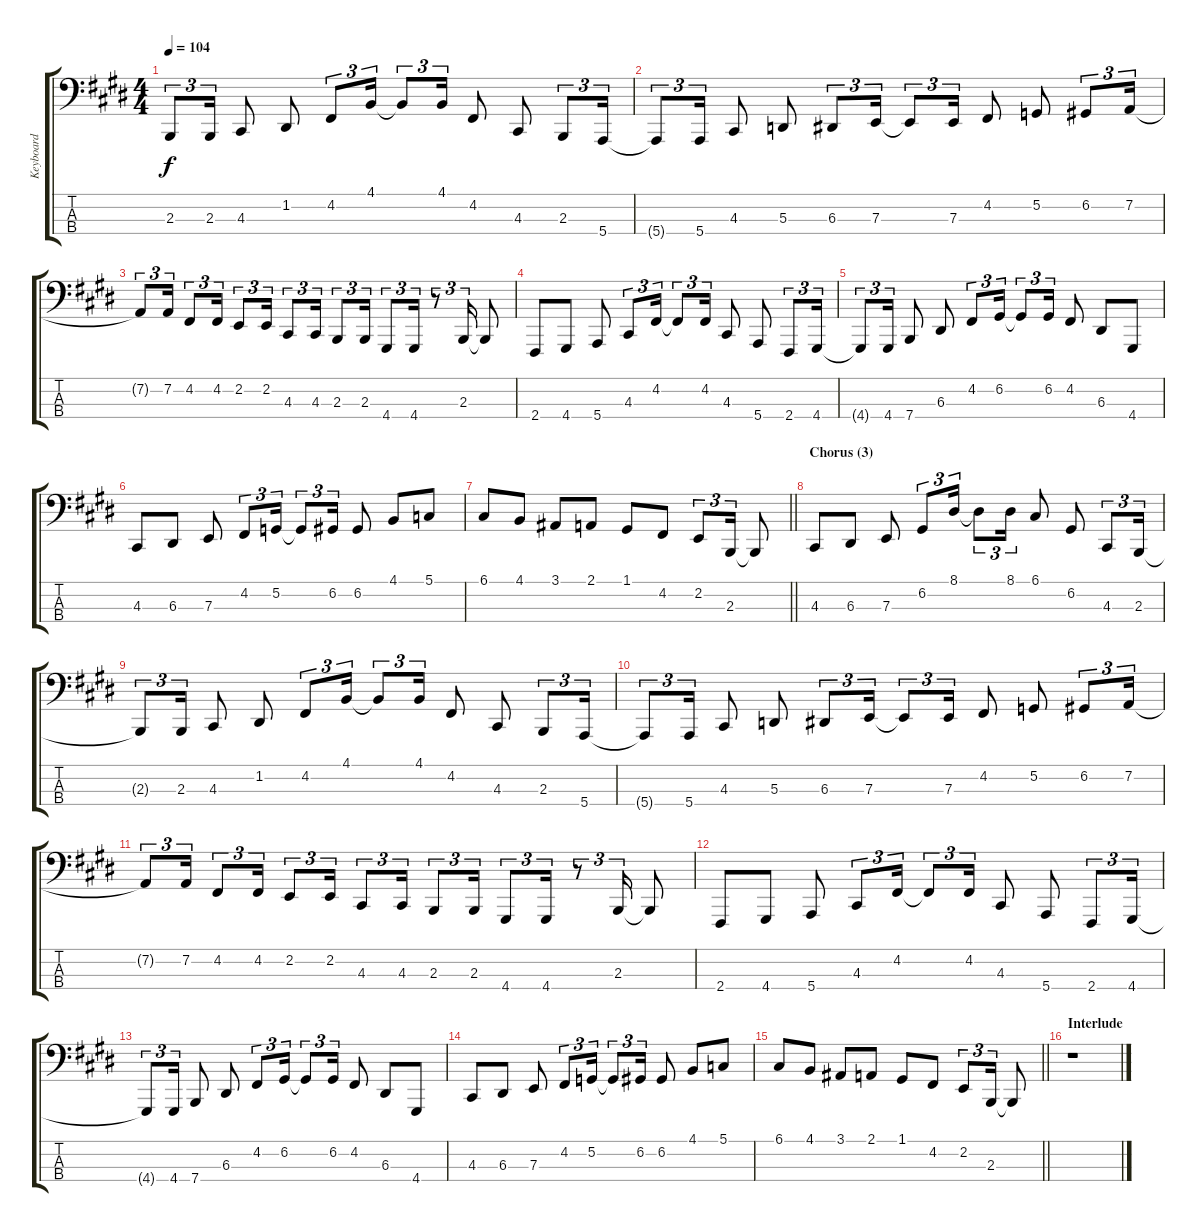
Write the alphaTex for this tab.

\track ("Keyboard" "Keyboard") {instrument drawbarorgan}
\staff {score tabs}
\tuning (G2 D2 A1 E1) {hide}
\ts (4 4)
\tempo 104
\clef f4
\ks c#minor
2.3{t}.8{tu (3 2) dy f} 2.3.16{tu (3 2)} 4.3.8 1.2.8 4.2.8{tu (3 2)} 4.1.16{tu (3 2)} 4.1{t}.8{tu (3 2)} 4.1.16{tu (3 2)} 4.2.8 4.3.8 2.3.8{tu (3 2)} 5.4.16{tu (3 2)} |
5.4{t}.8{tu (3 2)} 5.4.16{tu (3 2)} 4.3.8 5.3.8 6.3.8{tu (3 2)} 7.3.16{tu (3 2)} 7.3{t}.8{tu (3 2)} 7.3.16{tu (3 2)} 4.2.8 5.2.8 6.2.8{tu (3 2)} 7.2.16{tu (3 2)} |
7.2{t}.8{tu (3 2)} 7.2.16{tu (3 2)} 4.2.8{tu (3 2)} 4.2.16{tu (3 2)} 2.2.8{tu (3 2)} 2.2.16{tu (3 2)} 4.3.8{tu (3 2)} 4.3.16{tu (3 2)} 2.3.8{tu (3 2)} 2.3.16{tu (3 2)} 4.4.8{tu (3 2)} 4.4.16{tu (3 2)} r.8{tu (3 2)} 2.3.16{tu (3 2)} 2.3{t}.8 |
2.4.8 4.4.8 5.4.8 4.3.8{tu (3 2)} 4.2.16{tu (3 2)} 4.2{t}.8{tu (3 2)} 4.2.16{tu (3 2)} 4.3.8 5.4.8 2.4.8{tu (3 2)} 4.4.16{tu (3 2)} |
4.4{t}.8{tu (3 2)} 4.4.16{tu (3 2)} 7.4.8 6.3.8 4.2.8{tu (3 2)} 6.2.16{tu (3 2)} 6.2{t}.8{tu (3 2)} 6.2.16{tu (3 2)} 4.2.8 6.3.8 4.4.8 |
4.3.8 6.3.8 7.3.8 4.2.8{tu (3 2)} 5.2.16{tu (3 2)} 5.2{t}.8{tu (3 2)} 6.2.16{tu (3 2)} 6.2.8 4.1.8 5.1.8 |
\barLineRight lightlight
6.1.8 4.1.8 3.1.8 2.1.8 1.1.8 4.2.8 2.2.8{tu (3 2)} 2.3.16{tu (3 2)} 2.3{t}.8 |
\section ("" "Chorus (3)")
4.3.8 6.3.8 7.3.8 6.2.8{tu (3 2)} 8.1.16{tu (3 2)} 8.1{t}.8{tu (3 2)} 8.1.16{tu (3 2)} 6.1.8 6.2.8 4.3.8{tu (3 2)} 2.3.16{tu (3 2)} |
2.3{t}.8{tu (3 2)} 2.3.16{tu (3 2)} 4.3.8 1.2.8 4.2.8{tu (3 2)} 4.1.16{tu (3 2)} 4.1{t}.8{tu (3 2)} 4.1.16{tu (3 2)} 4.2.8 4.3.8 2.3.8{tu (3 2)} 5.4.16{tu (3 2)} |
5.4{t}.8{tu (3 2)} 5.4.16{tu (3 2)} 4.3.8 5.3.8 6.3.8{tu (3 2)} 7.3.16{tu (3 2)} 7.3{t}.8{tu (3 2)} 7.3.16{tu (3 2)} 4.2.8 5.2.8 6.2.8{tu (3 2)} 7.2.16{tu (3 2)} |
7.2{t}.8{tu (3 2)} 7.2.16{tu (3 2)} 4.2.8{tu (3 2)} 4.2.16{tu (3 2)} 2.2.8{tu (3 2)} 2.2.16{tu (3 2)} 4.3.8{tu (3 2)} 4.3.16{tu (3 2)} 2.3.8{tu (3 2)} 2.3.16{tu (3 2)} 4.4.8{tu (3 2)} 4.4.16{tu (3 2)} r.8{tu (3 2)} 2.3.16{tu (3 2)} 2.3{t}.8 |
2.4.8 4.4.8 5.4.8 4.3.8{tu (3 2)} 4.2.16{tu (3 2)} 4.2{t}.8{tu (3 2)} 4.2.16{tu (3 2)} 4.3.8 5.4.8 2.4.8{tu (3 2)} 4.4.16{tu (3 2)} |
4.4{t}.8{tu (3 2)} 4.4.16{tu (3 2)} 7.4.8 6.3.8 4.2.8{tu (3 2)} 6.2.16{tu (3 2)} 6.2{t}.8{tu (3 2)} 6.2.16{tu (3 2)} 4.2.8 6.3.8 4.4.8 |
4.3.8 6.3.8 7.3.8 4.2.8{tu (3 2)} 5.2.16{tu (3 2)} 5.2{t}.8{tu (3 2)} 6.2.16{tu (3 2)} 6.2.8 4.1.8 5.1.8 |
\barLineRight lightlight
6.1.8 4.1.8 3.1.8 2.1.8 1.1.8 4.2.8 2.2.8{tu (3 2)} 2.3.16{tu (3 2)} 2.3{t}.8 |
\section ("" "Interlude")
r.1
